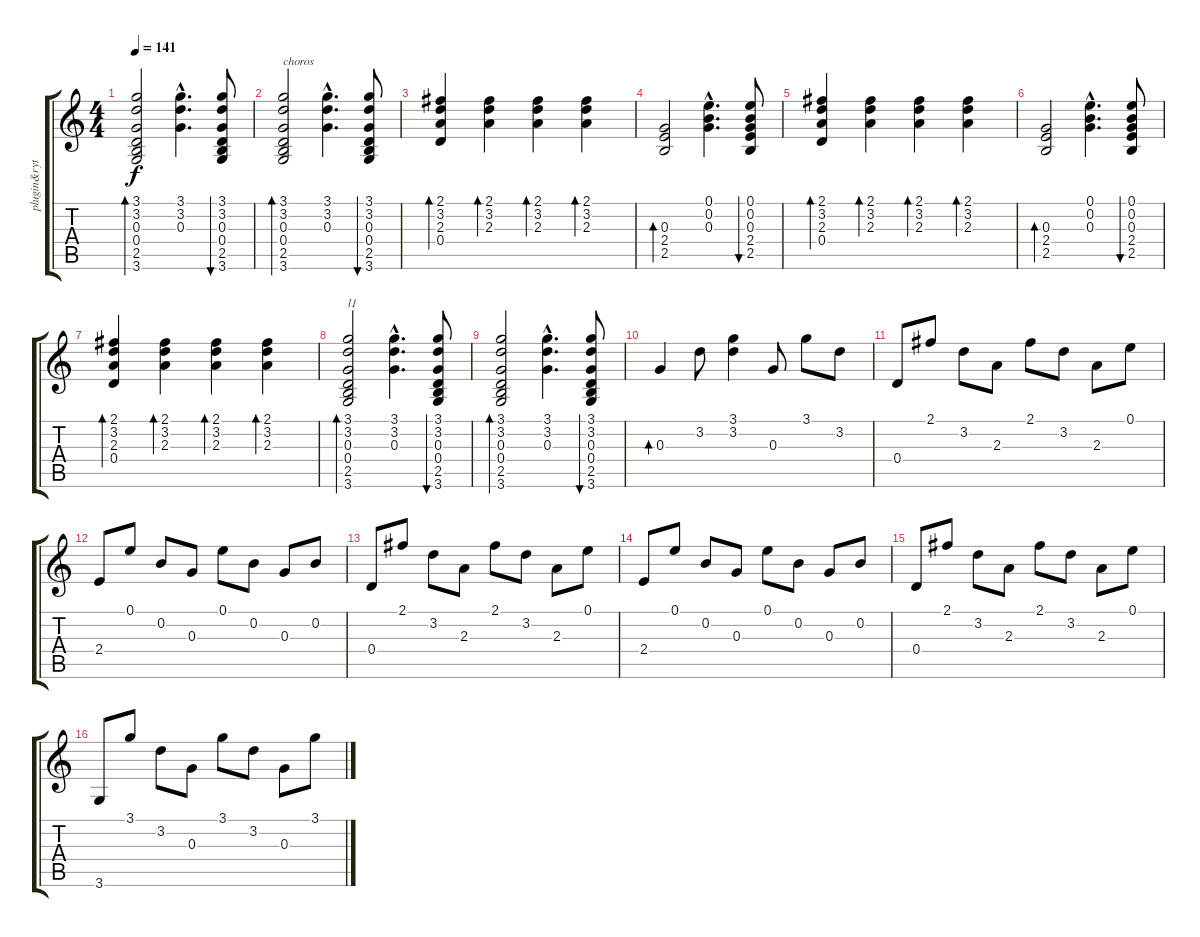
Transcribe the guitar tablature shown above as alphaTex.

\track ("plugin&rythm(SARUN)" "plugin&ryt") {instrument acousticguitarsteel}
\staff {score tabs}
\tuning (E4 B3 G3 D3 A2 E2) {hide}
\ts (4 4)
\tempo 141
\clef g2
\ks c
(3.1 3.2 0.3 0.4 2.5 3.6).2{bd 60 dy f} (3.1{hac} 3.2{hac} 0.3{hac}).4{d} (3.1 3.2 0.3 0.4 2.5 3.6).8{bu 60} |
(3.1 3.2 0.3 0.4 2.5 3.6).2{bd 60 txt "choros"} (3.1{hac} 3.2{hac} 0.3{hac}).4{d} (3.1 3.2 0.3 0.4 2.5 3.6).8{bu 60} |
(2.1 3.2 2.3 0.4).4{bd 60} (2.1 3.2 2.3).4{bd 60} (2.1 3.2 2.3).4{bd 60} (2.1 3.2 2.3).4{bd 60} |
(0.3 2.4 2.5).2{bd 60} (0.1{hac} 0.2{hac} 0.3{hac}).4{d} (0.1 0.2 0.3 2.4 2.5).8{bu 60} |
(2.1 3.2 2.3 0.4).4{bd 60} (2.1 3.2 2.3).4{bd 60} (2.1 3.2 2.3).4{bd 60} (2.1 3.2 2.3).4{bd 60} |
(0.3 2.4 2.5).2{bd 60} (0.1{hac} 0.2{hac} 0.3{hac}).4{d} (0.1 0.2 0.3 2.4 2.5).8{bu 60} |
(2.1 3.2 2.3 0.4).4{bd 60} (2.1 3.2 2.3).4{bd 60} (2.1 3.2 2.3).4{bd 60} (2.1 3.2 2.3).4{bd 60} |
(3.1 3.2 0.3 0.4 2.5 3.6).2{bd 60 txt "l1"} (3.1{hac} 3.2{hac} 0.3{hac}).4{d} (3.1 3.2 0.3 0.4 2.5 3.6).8{bu 60} |
(3.1 3.2 0.3 0.4 2.5 3.6).2{bd 60} (3.1{hac} 3.2{hac} 0.3{hac}).4{d} (3.1 3.2 0.3 0.4 2.5 3.6).8{bu 60} |
0.3.4{bd 30} 3.2.8 (3.1 3.2).4 0.3.8 3.1.8 3.2.8 |
0.4.8 2.1.8 3.2.8 2.3.8 2.1.8 3.2.8 2.3.8 0.1.8 |
2.4.8 0.1.8 0.2.8 0.3.8 0.1.8 0.2.8 0.3.8 0.2.8 |
0.4.8 2.1.8 3.2.8 2.3.8 2.1.8 3.2.8 2.3.8 0.1.8 |
2.4.8 0.1.8 0.2.8 0.3.8 0.1.8 0.2.8 0.3.8 0.2.8 |
0.4.8 2.1.8 3.2.8 2.3.8 2.1.8 3.2.8 2.3.8 0.1.8 |
3.6.8 3.1.8 3.2.8 0.3.8 3.1.8 3.2.8 0.3.8 3.1.8
